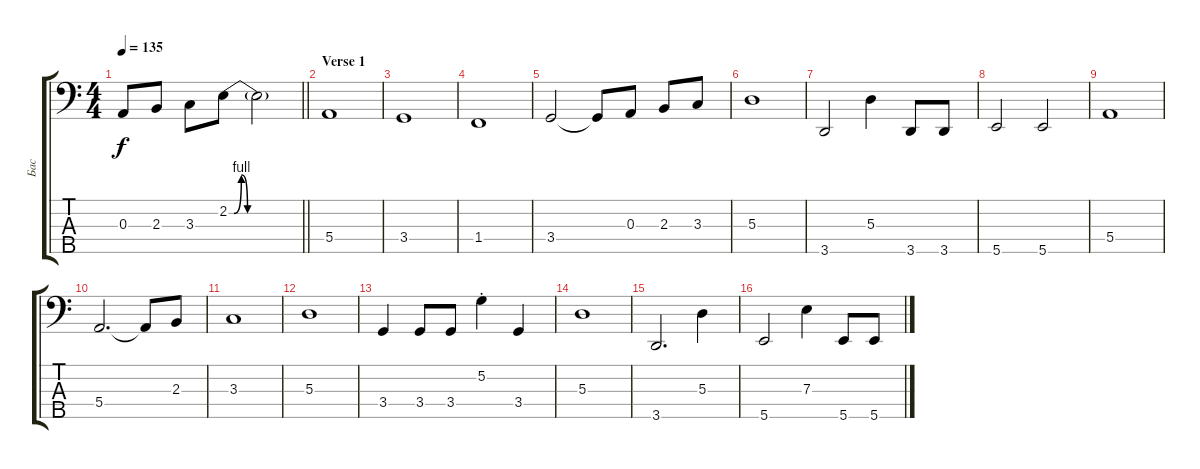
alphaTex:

\track ("Бас" "Бас") {instrument electricbassfinger}
\staff {score tabs}
\tuning (G2 D2 A1 E1 B0) {hide}
\ts (4 4)
\tempo 135
\clef f4
\barLineRight lightlight
\ks c
0.3.8{dy f} 2.3.8 3.3.8 2.2{be (custom 0 0 4 0 10 4 15 0 60 0)}.8 2.2{t}.2 |
\section ("" "Verse 1")
5.4.1 |
3.4.1 |
1.4.1 |
3.4.2 3.4{t}.8 0.3.8 2.3.8 3.3.8 |
5.3.1 |
3.5.2 5.3.4 3.5.8 3.5.8 |
5.5.2 5.5.2 |
5.4.1 |
5.4.2{d} 5.4{t}.8 2.3.8 |
3.3.1 |
5.3.1 |
3.4.4 3.4.8 3.4.8 5.2{st}.4 3.4.4 |
5.3.1 |
3.5.2{d} 5.3.4 |
5.5.2 7.3.4 5.5.8 5.5.8
